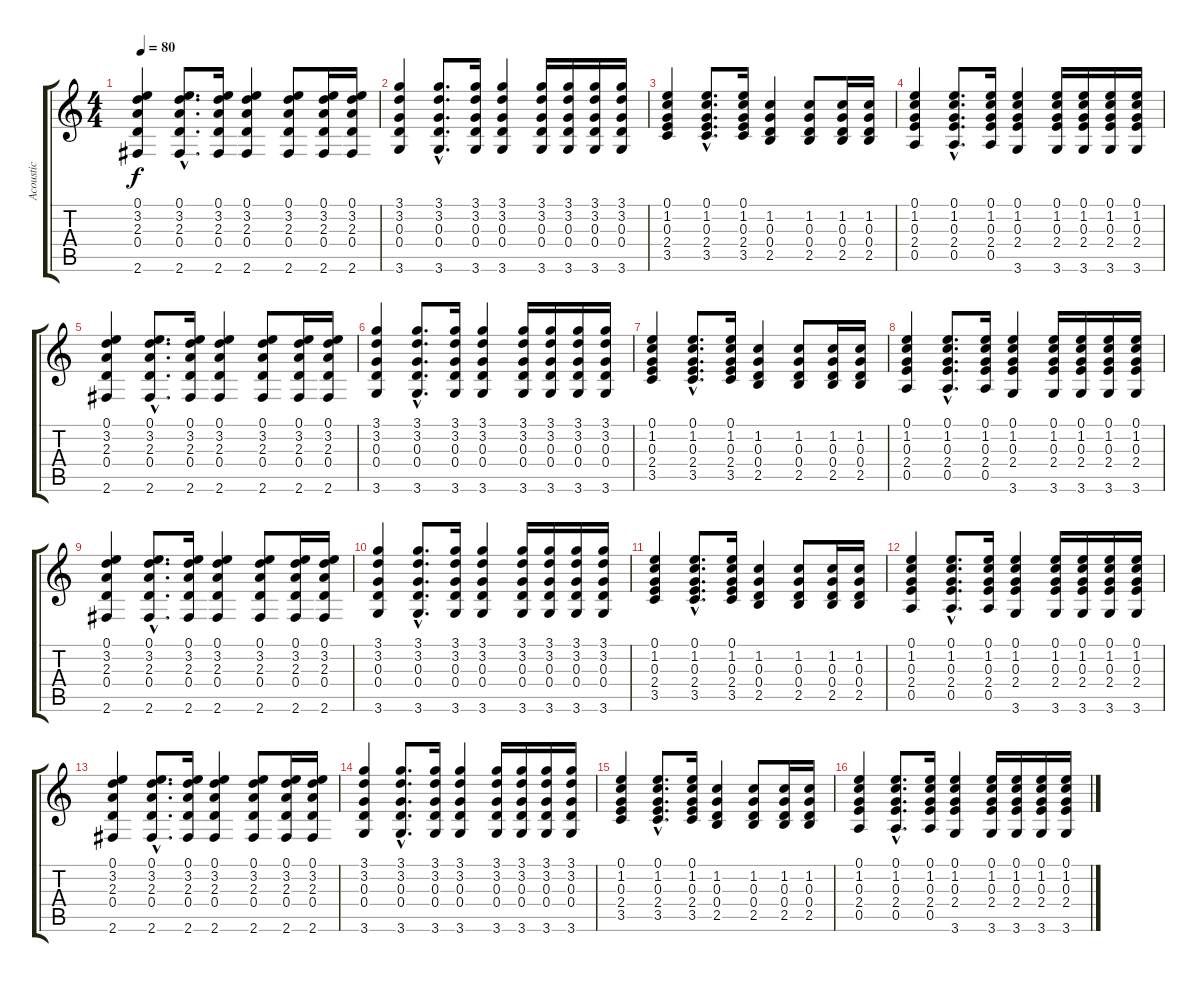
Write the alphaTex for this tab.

\track ("Acoustic" "Acoustic") {instrument acousticguitarsteel}
\staff {score tabs}
\tuning (E4 B3 G3 D3 A2 E2) {hide}
\ts (4 4)
\tempo 80
\clef g2
\ks c
(0.1 3.2 2.3 0.4 2.6).4{dy f} (0.1{hac} 3.2{hac} 2.3{hac} 0.4{hac} 2.6{hac}).8{d} (0.1 3.2 2.3 0.4 2.6).16 (0.1 3.2 2.3 0.4 2.6).4 (0.1 3.2 2.3 0.4 2.6).8 (0.1 3.2 2.3 0.4 2.6).16 (0.1 3.2 2.3 0.4 2.6).16 |
(3.1 3.2 0.3 0.4 3.6).4 (3.1{hac} 3.2{hac} 0.3{hac} 0.4{hac} 3.6{hac}).8{d} (3.1 3.2 0.3 0.4 3.6).16 (3.1 3.2 0.3 0.4 3.6).4 (3.1 3.2 0.3 0.4 3.6).16 (3.1 3.2 0.3 0.4 3.6).16 (3.1 3.2 0.3 0.4 3.6).16 (3.1 3.2 0.3 0.4 3.6).16 |
(0.1 1.2 0.3 2.4 3.5).4 (0.1{hac} 1.2{hac} 0.3{hac} 2.4{hac} 3.5{hac}).8{d} (0.1 1.2 0.3 2.4 3.5).16 (1.2 0.3 0.4 2.5).4 (1.2 0.3 0.4 2.5).8 (1.2 0.3 0.4 2.5).16 (1.2 0.3 0.4 2.5).16 |
(0.1 1.2 0.3 2.4 0.5).4 (0.1{hac} 1.2{hac} 0.3{hac} 2.4{hac} 0.5{hac}).8{d} (0.1 1.2 0.3 2.4 0.5).16 (0.1 1.2 0.3 2.4 3.6).4 (0.1 1.2 0.3 2.4 3.6).16 (0.1 1.2 0.3 2.4 3.6).16 (0.1 1.2 0.3 2.4 3.6).16 (0.1 1.2 0.3 2.4 3.6).16 |
(0.1 3.2 2.3 0.4 2.6).4 (0.1{hac} 3.2{hac} 2.3{hac} 0.4{hac} 2.6{hac}).8{d} (0.1 3.2 2.3 0.4 2.6).16 (0.1 3.2 2.3 0.4 2.6).4 (0.1 3.2 2.3 0.4 2.6).8 (0.1 3.2 2.3 0.4 2.6).16 (0.1 3.2 2.3 0.4 2.6).16 |
(3.1 3.2 0.3 0.4 3.6).4 (3.1{hac} 3.2{hac} 0.3{hac} 0.4{hac} 3.6{hac}).8{d} (3.1 3.2 0.3 0.4 3.6).16 (3.1 3.2 0.3 0.4 3.6).4 (3.1 3.2 0.3 0.4 3.6).16 (3.1 3.2 0.3 0.4 3.6).16 (3.1 3.2 0.3 0.4 3.6).16 (3.1 3.2 0.3 0.4 3.6).16 |
(0.1 1.2 0.3 2.4 3.5).4 (0.1{hac} 1.2{hac} 0.3{hac} 2.4{hac} 3.5{hac}).8{d} (0.1 1.2 0.3 2.4 3.5).16 (1.2 0.3 0.4 2.5).4 (1.2 0.3 0.4 2.5).8 (1.2 0.3 0.4 2.5).16 (1.2 0.3 0.4 2.5).16 |
(0.1 1.2 0.3 2.4 0.5).4 (0.1{hac} 1.2{hac} 0.3{hac} 2.4{hac} 0.5{hac}).8{d} (0.1 1.2 0.3 2.4 0.5).16 (0.1 1.2 0.3 2.4 3.6).4 (0.1 1.2 0.3 2.4 3.6).16 (0.1 1.2 0.3 2.4 3.6).16 (0.1 1.2 0.3 2.4 3.6).16 (0.1 1.2 0.3 2.4 3.6).16 |
(0.1 3.2 2.3 0.4 2.6).4 (0.1{hac} 3.2{hac} 2.3{hac} 0.4{hac} 2.6{hac}).8{d} (0.1 3.2 2.3 0.4 2.6).16 (0.1 3.2 2.3 0.4 2.6).4 (0.1 3.2 2.3 0.4 2.6).8 (0.1 3.2 2.3 0.4 2.6).16 (0.1 3.2 2.3 0.4 2.6).16 |
(3.1 3.2 0.3 0.4 3.6).4 (3.1{hac} 3.2{hac} 0.3{hac} 0.4{hac} 3.6{hac}).8{d} (3.1 3.2 0.3 0.4 3.6).16 (3.1 3.2 0.3 0.4 3.6).4 (3.1 3.2 0.3 0.4 3.6).16 (3.1 3.2 0.3 0.4 3.6).16 (3.1 3.2 0.3 0.4 3.6).16 (3.1 3.2 0.3 0.4 3.6).16 |
(0.1 1.2 0.3 2.4 3.5).4 (0.1{hac} 1.2{hac} 0.3{hac} 2.4{hac} 3.5{hac}).8{d} (0.1 1.2 0.3 2.4 3.5).16 (1.2 0.3 0.4 2.5).4 (1.2 0.3 0.4 2.5).8 (1.2 0.3 0.4 2.5).16 (1.2 0.3 0.4 2.5).16 |
(0.1 1.2 0.3 2.4 0.5).4 (0.1{hac} 1.2{hac} 0.3{hac} 2.4{hac} 0.5{hac}).8{d} (0.1 1.2 0.3 2.4 0.5).16 (0.1 1.2 0.3 2.4 3.6).4 (0.1 1.2 0.3 2.4 3.6).16 (0.1 1.2 0.3 2.4 3.6).16 (0.1 1.2 0.3 2.4 3.6).16 (0.1 1.2 0.3 2.4 3.6).16 |
(0.1 3.2 2.3 0.4 2.6).4 (0.1{hac} 3.2{hac} 2.3{hac} 0.4{hac} 2.6{hac}).8{d} (0.1 3.2 2.3 0.4 2.6).16 (0.1 3.2 2.3 0.4 2.6).4 (0.1 3.2 2.3 0.4 2.6).8 (0.1 3.2 2.3 0.4 2.6).16 (0.1 3.2 2.3 0.4 2.6).16 |
(3.1 3.2 0.3 0.4 3.6).4 (3.1{hac} 3.2{hac} 0.3{hac} 0.4{hac} 3.6{hac}).8{d} (3.1 3.2 0.3 0.4 3.6).16 (3.1 3.2 0.3 0.4 3.6).4 (3.1 3.2 0.3 0.4 3.6).16 (3.1 3.2 0.3 0.4 3.6).16 (3.1 3.2 0.3 0.4 3.6).16 (3.1 3.2 0.3 0.4 3.6).16 |
(0.1 1.2 0.3 2.4 3.5).4 (0.1{hac} 1.2{hac} 0.3{hac} 2.4{hac} 3.5{hac}).8{d} (0.1 1.2 0.3 2.4 3.5).16 (1.2 0.3 0.4 2.5).4 (1.2 0.3 0.4 2.5).8 (1.2 0.3 0.4 2.5).16 (1.2 0.3 0.4 2.5).16 |
(0.1 1.2 0.3 2.4 0.5).4 (0.1{hac} 1.2{hac} 0.3{hac} 2.4{hac} 0.5{hac}).8{d} (0.1 1.2 0.3 2.4 0.5).16 (0.1 1.2 0.3 2.4 3.6).4 (0.1 1.2 0.3 2.4 3.6).16 (0.1 1.2 0.3 2.4 3.6).16 (0.1 1.2 0.3 2.4 3.6).16 (0.1 1.2 0.3 2.4 3.6).16
